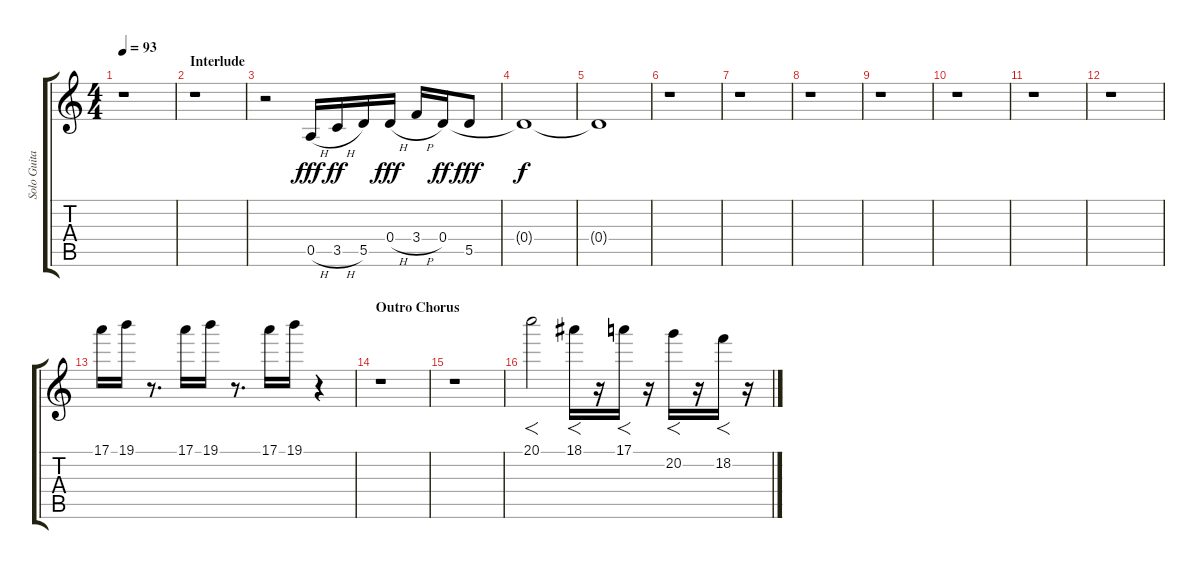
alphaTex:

\track ("Solo Guitar" "Solo Guita") {instrument overdrivenguitar}
\staff {score tabs}
\tuning (E4 B3 G3 D3 A2 E2) {hide}
\ts (4 4)
\tempo 93
\clef g2
\ks c
r.1{dy f} |
\section ("" "Interlude")
r.1 |
r.2 0.5{h}.16{dy fff} 3.5{h}.16{dy ff} 5.5.16 0.4{h}.16{dy fff} 3.4{h}.16 0.4.16{dy ff} 5.5.8{dy fff} |
0.4{t}.1{dy f} |
0.4{t}.1 |
r.1 |
r.1 |
r.1 |
r.1 |
r.1 |
r.1 |
r.1 |
17.1.16 19.1.16 r.8{d} 17.1.16 19.1.16 r.8{d} 17.1.16 19.1.16 r.4 |
\section ("" "Outro Chorus")
r.1 |
r.1 |
20.1.2{f} 18.1.16{f} r.16 17.1.16{f} r.16 20.2.16{f} r.16 18.2.16{f} r.16
